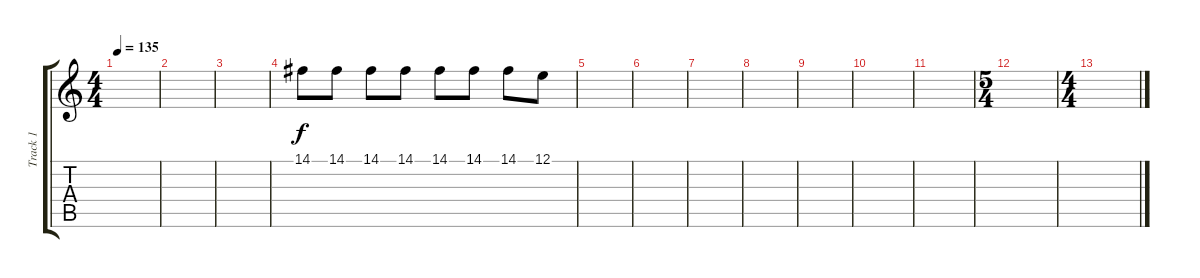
\track ("Track 1" "Track 1") {instrument brightacousticpiano}
\staff {score tabs}
\tuning (E4 B3 G3 D3 A2 E2) {hide}
\ts (4 4)
\tempo 135
\clef g2
\ks c
|
|
|
14.1.8 14.1.8 14.1.8 14.1.8 14.1.8 14.1.8 14.1.8 12.1.8 |
|
|
|
|
|
|
|
\ts (5 4)
|
\ts (4 4)
